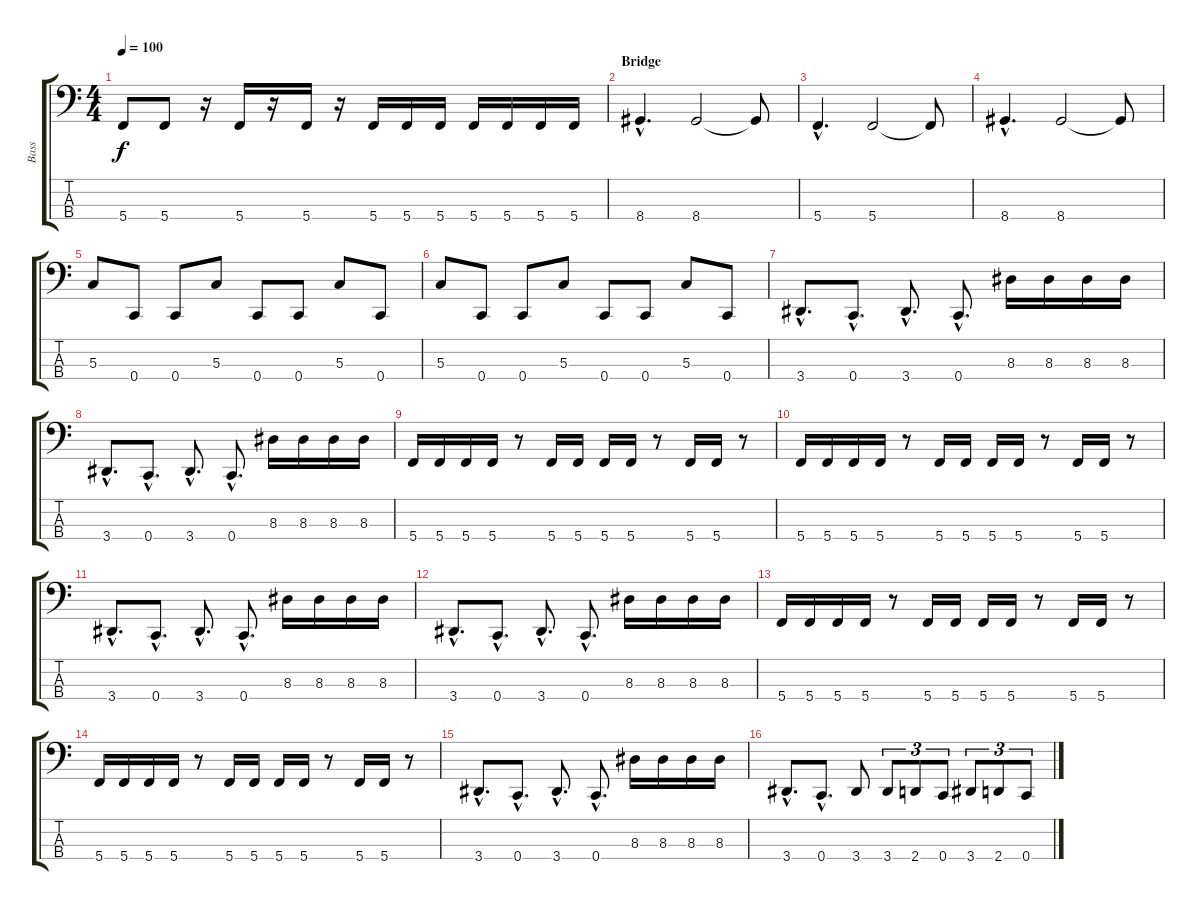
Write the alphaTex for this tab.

\track ("Bass" "Bass") {instrument electricbassfinger}
\staff {score tabs}
\tuning (F2 C2 G1 C1) {hide}
\ts (4 4)
\tempo 100
\clef f4
\ks c
5.4.8{dy f} 5.4.8 r.16 5.4.16 r.16 5.4.16 r.16 5.4.16 5.4.16 5.4.16 5.4.16 5.4.16 5.4.16 5.4.16 |
\section ("" "Bridge")
8.4{hac}.4{d} 8.4.2 8.4{t}.8 |
5.4{hac}.4{d} 5.4.2 5.4{t}.8 |
8.4{hac}.4{d} 8.4.2 8.4{t}.8 |
5.3.8 0.4.8 0.4.8 5.3.8 0.4.8 0.4.8 5.3.8 0.4.8 |
5.3.8 0.4.8 0.4.8 5.3.8 0.4.8 0.4.8 5.3.8 0.4.8 |
3.4{hac}.8{d} 0.4{hac}.8{d} 3.4{hac}.8{d} 0.4{hac}.8{d} 8.3.16 8.3.16 8.3.16 8.3.16 |
3.4{hac}.8{d} 0.4{hac}.8{d} 3.4{hac}.8{d} 0.4{hac}.8{d} 8.3.16 8.3.16 8.3.16 8.3.16 |
5.4.16 5.4.16 5.4.16 5.4.16 r.8 5.4.16 5.4.16 5.4.16 5.4.16 r.8 5.4.16 5.4.16 r.8 |
5.4.16 5.4.16 5.4.16 5.4.16 r.8 5.4.16 5.4.16 5.4.16 5.4.16 r.8 5.4.16 5.4.16 r.8 |
3.4{hac}.8{d} 0.4{hac}.8{d} 3.4{hac}.8{d} 0.4{hac}.8{d} 8.3.16 8.3.16 8.3.16 8.3.16 |
3.4{hac}.8{d} 0.4{hac}.8{d} 3.4{hac}.8{d} 0.4{hac}.8{d} 8.3.16 8.3.16 8.3.16 8.3.16 |
5.4.16 5.4.16 5.4.16 5.4.16 r.8 5.4.16 5.4.16 5.4.16 5.4.16 r.8 5.4.16 5.4.16 r.8 |
5.4.16 5.4.16 5.4.16 5.4.16 r.8 5.4.16 5.4.16 5.4.16 5.4.16 r.8 5.4.16 5.4.16 r.8 |
3.4{hac}.8{d} 0.4{hac}.8{d} 3.4{hac}.8{d} 0.4{hac}.8{d} 8.3.16 8.3.16 8.3.16 8.3.16 |
3.4{hac}.8{d} 0.4{hac}.8{d} 3.4.8 3.4.8{tu (3 2)} 2.4.8{tu (3 2)} 0.4.8{tu (3 2)} 3.4.8{tu (3 2)} 2.4.8{tu (3 2)} 0.4.8{tu (3 2)}
